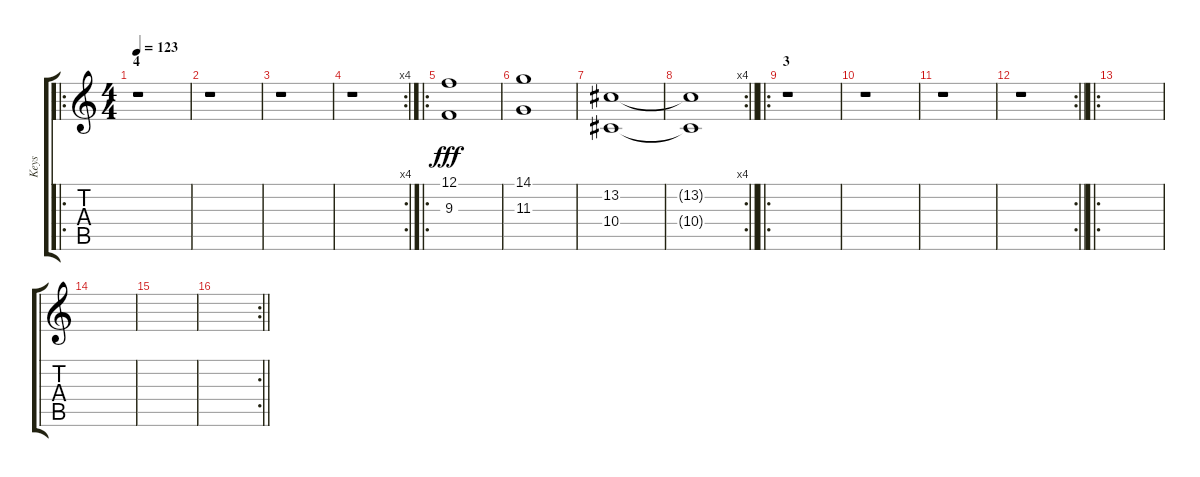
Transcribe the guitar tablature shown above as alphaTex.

\track ("Keys" "Keys") {instrument flute}
\staff {score tabs}
\tuning (F4 C4 Ab3 Eb3 Bb2 F2) {hide}
\ro
\ts (4 4)
\section ("" "4")
\tempo 123
\clef g2
\ks c
r.1{dy fff} |
r.1 |
r.1 |
\rc 4
r.1 |
\ro
(12.1 9.3).1 |
(14.1 11.3).1 |
(13.2 10.4).1 |
\rc 4
\barLineRight lightlight
(13.2{t} 10.4{t}).1 |
\ro
\section ("" "3")
r.1 |
r.1 |
r.1 |
\rc 2
\barLineRight lightlight
r.1 |
\ro
\section ("" "")
|
|
|
\rc 2
\barLineRight lightlight
